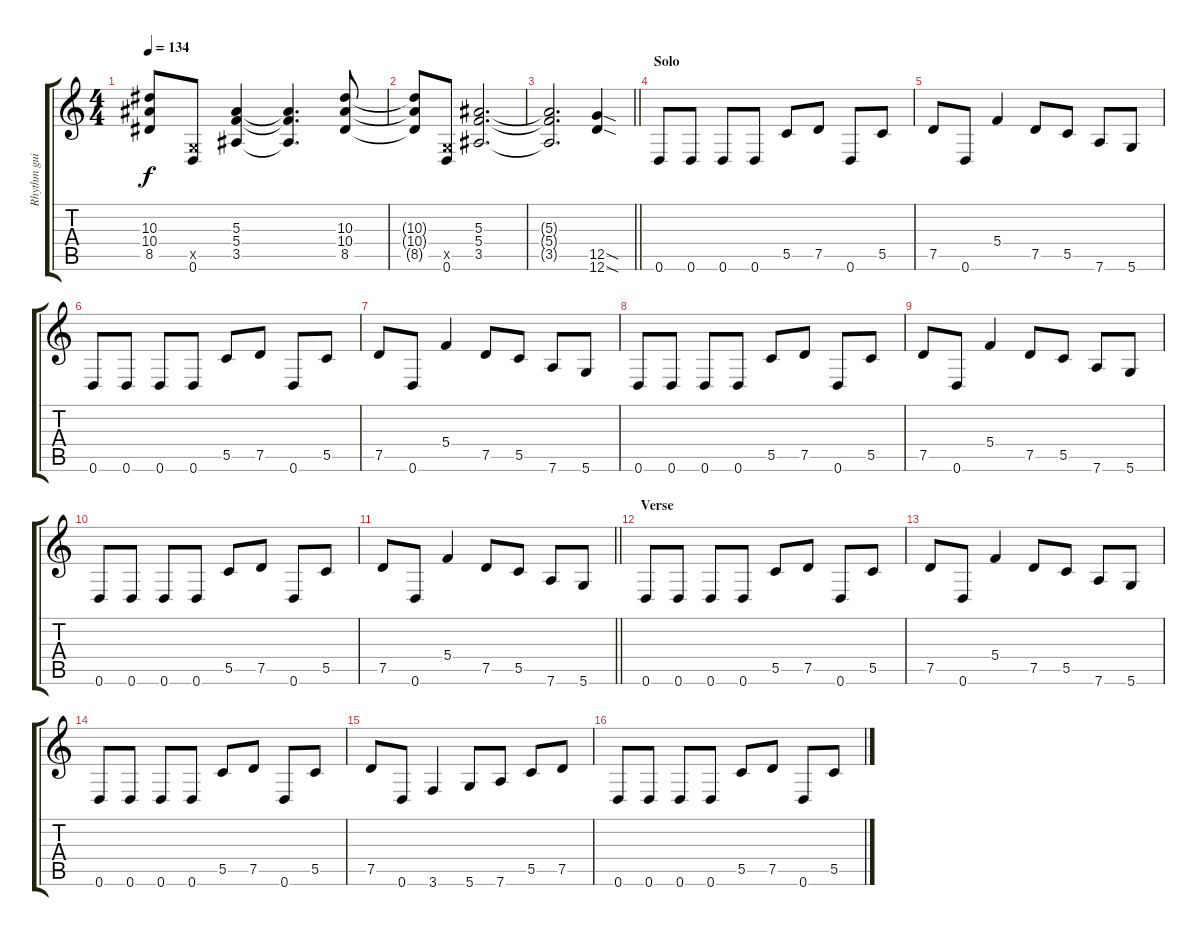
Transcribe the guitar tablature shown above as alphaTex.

\track ("Rhythm guitar" "Rhythm gui") {instrument distortionguitar}
\staff {score tabs}
\tuning (D4 A3 F3 C3 G2 D2) {hide}
\ts (4 4)
\tempo 134
\clef g2
\ks c
(10.3{t} 10.4{t} 8.5{t}).8{dy f} (0.5{x} 0.6).8 (5.3 5.4 3.5).4 (5.3{t} 5.4{t} 3.5{t}).4{d} (10.3 10.4 8.5).8 |
(10.3{t} 10.4{t} 8.5{t}).8 (0.5{x} 0.6).8 (5.3 5.4 3.5).2{d} |
\barLineRight lightlight
(5.3{t} 5.4{t} 3.5{t}).2{d} (12.5{sod} 12.6{sod}).4 |
\section ("" "Solo")
0.6.8 0.6.8 0.6.8 0.6.8 5.5.8 7.5.8 0.6.8 5.5.8 |
7.5.8 0.6.8 5.4.4 7.5.8 5.5.8 7.6.8 5.6.8 |
0.6.8 0.6.8 0.6.8 0.6.8 5.5.8 7.5.8 0.6.8 5.5.8 |
7.5.8 0.6.8 5.4.4 7.5.8 5.5.8 7.6.8 5.6.8 |
0.6.8 0.6.8 0.6.8 0.6.8 5.5.8 7.5.8 0.6.8 5.5.8 |
7.5.8 0.6.8 5.4.4 7.5.8 5.5.8 7.6.8 5.6.8 |
0.6.8 0.6.8 0.6.8 0.6.8 5.5.8 7.5.8 0.6.8 5.5.8 |
\barLineRight lightlight
7.5.8 0.6.8 5.4.4 7.5.8 5.5.8 7.6.8 5.6.8 |
\section ("" "Verse")
0.6.8 0.6.8 0.6.8 0.6.8 5.5.8 7.5.8 0.6.8 5.5.8 |
7.5.8 0.6.8 5.4.4 7.5.8 5.5.8 7.6.8 5.6.8 |
0.6.8 0.6.8 0.6.8 0.6.8 5.5.8 7.5.8 0.6.8 5.5.8 |
7.5.8 0.6.8 3.6.4 5.6.8 7.6.8 5.5.8 7.5.8 |
0.6.8 0.6.8 0.6.8 0.6.8 5.5.8 7.5.8 0.6.8 5.5.8
